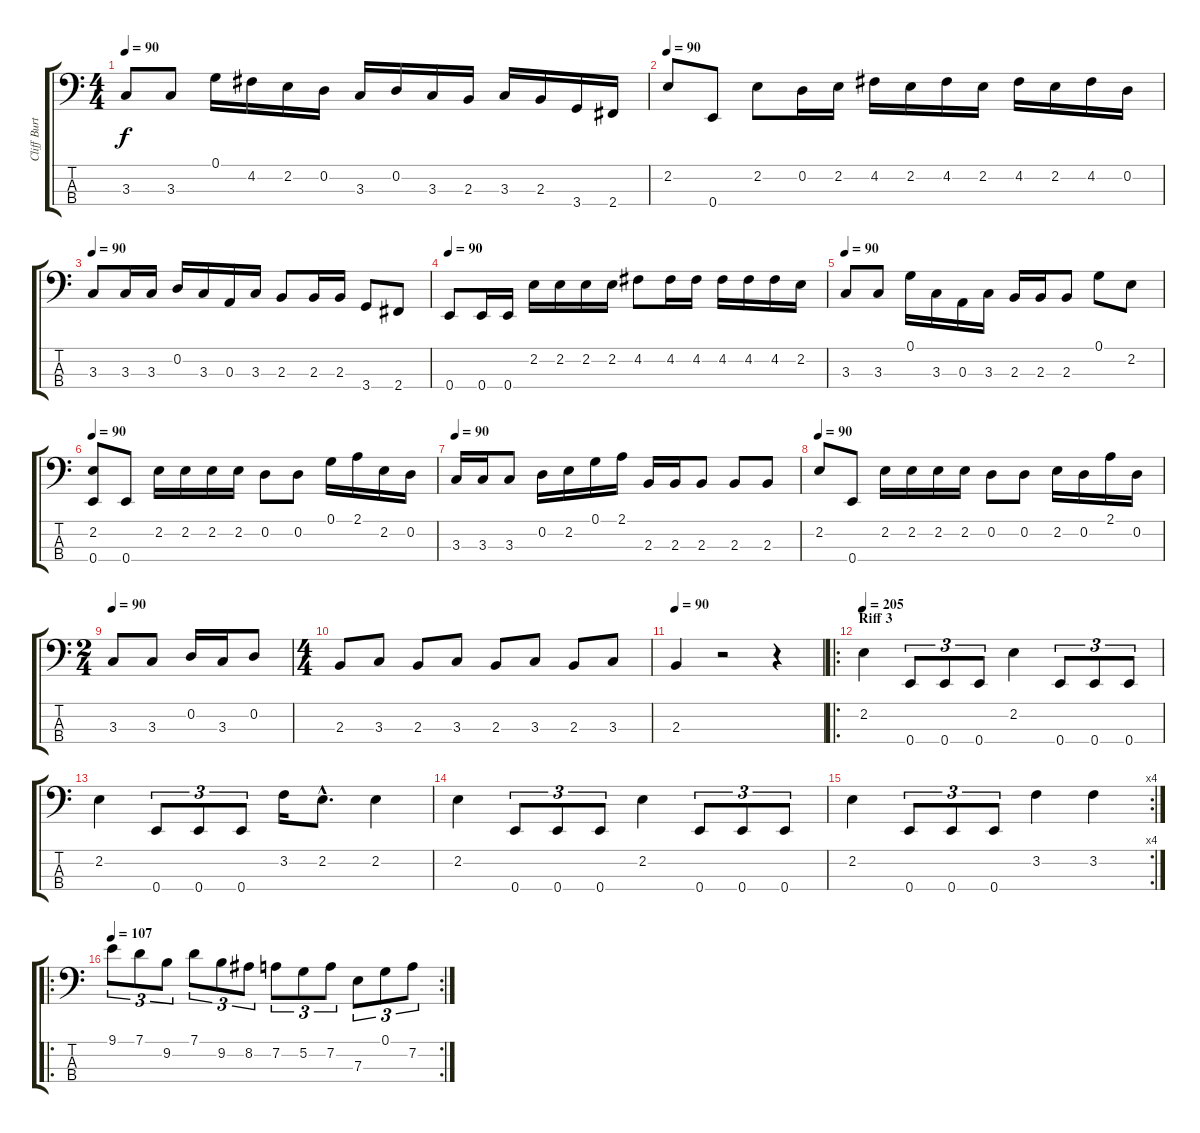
\track ("Cliff Burton (Bass)" "Cliff Burt") {instrument electricbassfinger}
\staff {score tabs}
\tuning (G2 D2 A1 E1) {hide}
\ts (4 4)
\tempo 90
\clef f4
\ks c
3.3.8{dy f} 3.3.8 0.1.16 4.2.16 2.2.16 0.2.16 3.3.16 0.2.16 3.3.16 2.3.16 3.3.16 2.3.16 3.4.16 2.4.16 |
\tempo 90
2.2.8 0.4.8 2.2.8 0.2.16 2.2.16 4.2.16 2.2.16 4.2.16 2.2.16 4.2.16 2.2.16 4.2.16 0.2.16 |
\tempo 90
3.3.8 3.3.16 3.3.16 0.2.16 3.3.16 0.3.16 3.3.16 2.3.8 2.3.16 2.3.16 3.4.8 2.4.8 |
\tempo 90
0.4.8 0.4.16 0.4.16 2.2.16 2.2.16 2.2.16 2.2.16 4.2.8 4.2.16 4.2.16 4.2.16 4.2.16 4.2.16 2.2.16 |
\tempo 90
3.3.8 3.3.8 0.1.16 3.3.16 0.3.16 3.3.16 2.3.16 2.3.16 2.3.8 0.1.8 2.2.8 |
\tempo 90
(2.2 0.4).8 0.4.8 2.2.16 2.2.16 2.2.16 2.2.16 0.2.8 0.2.8 0.1.16 2.1.16 2.2.16 0.2.16 |
\tempo 90
3.3.16 3.3.16 3.3.8 0.2.16 2.2.16 0.1.16 2.1.16 2.3.16 2.3.16 2.3.8 2.3.8 2.3.8 |
\tempo 90
2.2.8 0.4.8 2.2.16 2.2.16 2.2.16 2.2.16 0.2.8 0.2.8 2.2.16 0.2.16 2.1.16 0.2.16 |
\ts (2 4)
\tempo 90
3.3.8 3.3.8 0.2.16 3.3.16 0.2.8 |
\ts (4 4)
2.3.8 3.3.8 2.3.8 3.3.8 2.3.8 3.3.8 2.3.8 3.3.8 |
\tempo 90
2.3.4 r.2 r.4 |
\ro
\section ("" "Riff 3")
\tempo 205
2.2.4 0.4.8{tu (3 2)} 0.4.8{tu (3 2)} 0.4.8{tu (3 2)} 2.2.4 0.4.8{tu (3 2)} 0.4.8{tu (3 2)} 0.4.8{tu (3 2)} |
2.2.4 0.4.8{tu (3 2)} 0.4.8{tu (3 2)} 0.4.8{tu (3 2)} 3.2.16 2.2{hac}.8{d} 2.2.4 |
2.2.4 0.4.8{tu (3 2)} 0.4.8{tu (3 2)} 0.4.8{tu (3 2)} 2.2.4 0.4.8{tu (3 2)} 0.4.8{tu (3 2)} 0.4.8{tu (3 2)} |
\rc 4
2.2.4 0.4.8{tu (3 2)} 0.4.8{tu (3 2)} 0.4.8{tu (3 2)} 3.2.4 3.2.4 |
\ro
\rc 2
\tempo 107
9.1.8{tu (3 2)} 7.1.8{tu (3 2)} 9.2.8{tu (3 2)} 7.1.8{tu (3 2)} 9.2.8{tu (3 2)} 8.2.8{tu (3 2)} 7.2.8{tu (3 2)} 5.2.8{tu (3 2)} 7.2.8{tu (3 2)} 7.3.8{tu (3 2)} 0.1.8{tu (3 2)} 7.2.8{tu (3 2)}
